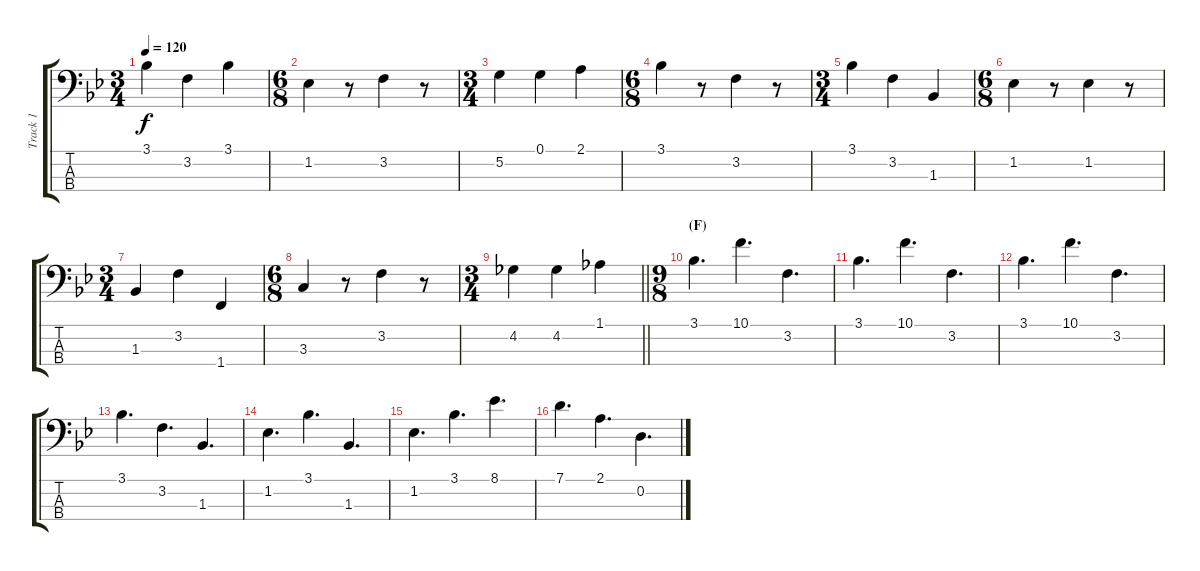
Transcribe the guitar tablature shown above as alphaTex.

\track ("Track 1" "Track 1") {instrument electricbassfinger}
\staff {score tabs}
\tuning (G2 D2 A1 E1) {hide}
\ts (3 4)
\tempo 120
\clef f4
\ks bb
3.1.4{dy f} 3.2.4 3.1.4 |
\ts (6 8)
1.2.4 r.8 3.2.4 r.8 |
\ts (3 4)
5.2.4 0.1.4 2.1.4 |
\ts (6 8)
3.1.4 r.8 3.2.4 r.8 |
\ts (3 4)
3.1.4 3.2.4 1.3.4 |
\ts (6 8)
1.2.4 r.8 1.2.4 r.8 |
\ts (3 4)
1.3.4 3.2.4 1.4.4 |
\ts (6 8)
3.3.4 r.8 3.2.4 r.8 |
\ts (3 4)
\barLineRight lightlight
4.2.4 4.2.4 1.1.4 |
\ts (9 8)
\section ("" "(F)")
3.1.4{d} 10.1.4{d} 3.2.4{d} |
3.1.4{d} 10.1.4{d} 3.2.4{d} |
3.1.4{d} 10.1.4{d} 3.2.4{d} |
3.1.4{d} 3.2.4{d} 1.3.4{d} |
1.2.4{d} 3.1.4{d} 1.3.4{d} |
1.2.4{d} 3.1.4{d} 8.1.4{d} |
7.1.4{d} 2.1.4{d} 0.2.4{d}
